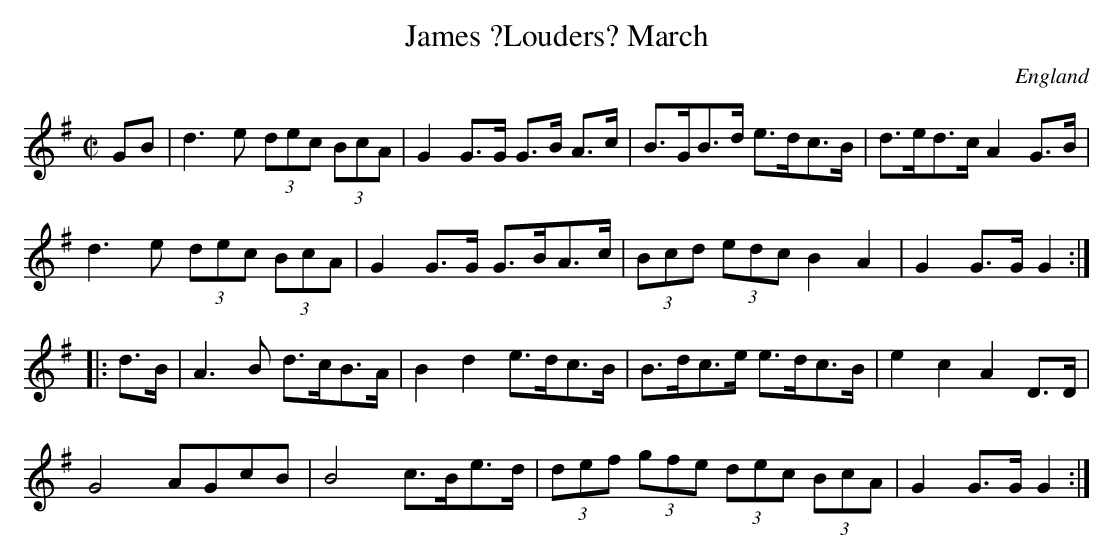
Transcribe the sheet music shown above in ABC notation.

X:1
T:James ?Louders? March
M:C|
O:England
K:G major
GB |\
d3e (3dec (3BcA  | G2G>G G>B A>c |\
B>GB>d e>dc>B    | d>ed>c A2G>B  |
d3e (3dec (3BcA  | G2 G>G G>BA>c |\
(3Bcd (3edc B2A2 | G2G>GG2       ::
d>B |\
A3B    d>cB>A | B2d2 e>dc>B |\
B>dc>e e>dc>B | e2c2 A2D>D  |
G4     AGcB   | B4   c>Be>d |\
(3def (3gfe (3dec (3BcA | G2G>GG2 :|
